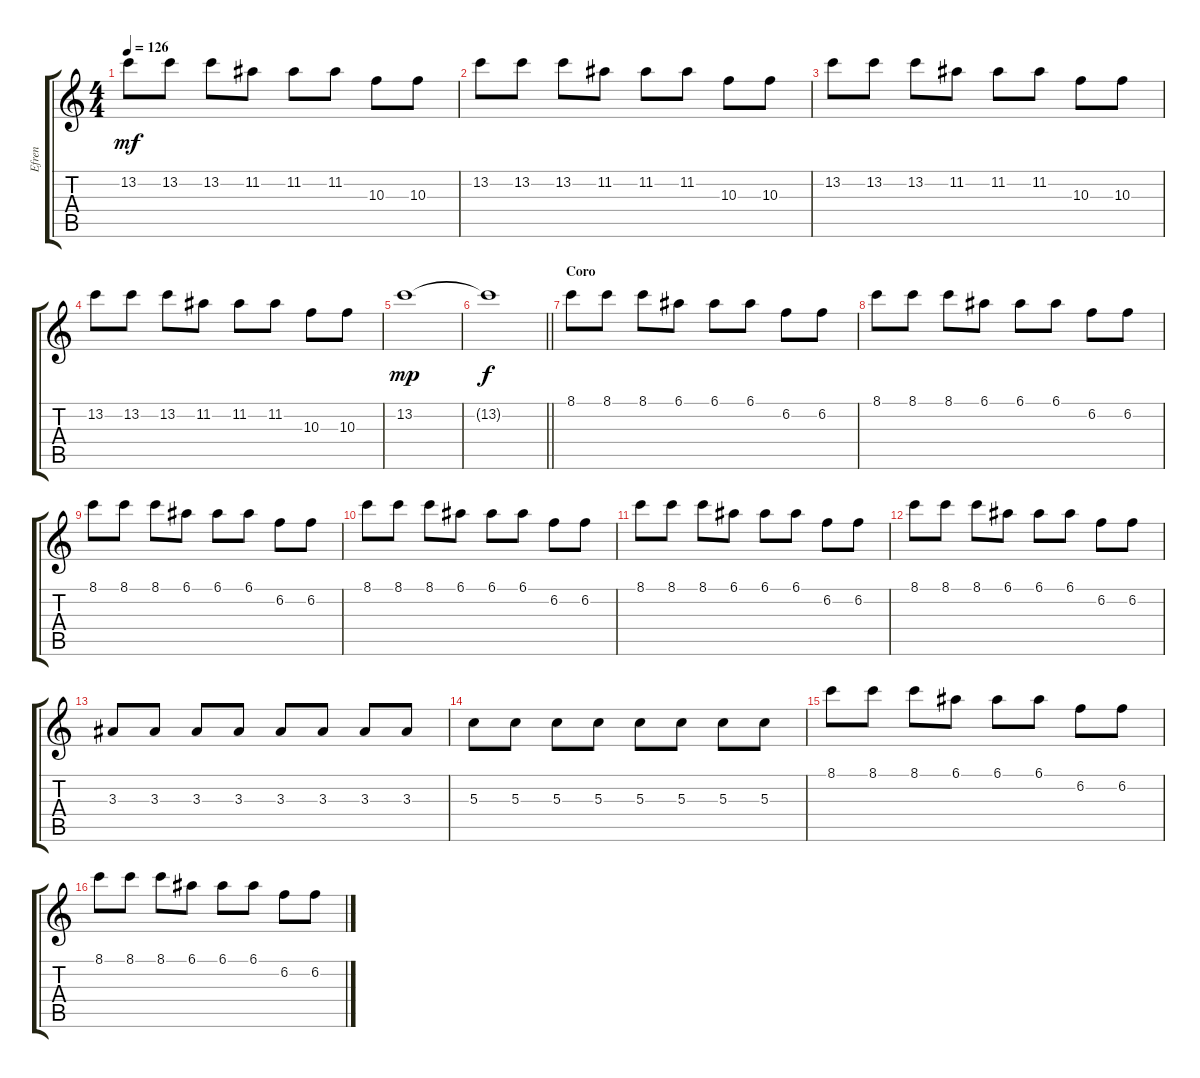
\track ("Efren" "Efren") {instrument overdrivenguitar}
\staff {score tabs}
\tuning (E4 B3 G3 D3 A2 D2) {hide}
\ts (4 4)
\tempo 126
\clef g2
\ks c
13.2.8{dy mf} 13.2.8 13.2.8 11.2.8 11.2.8 11.2.8 10.3.8 10.3.8 |
13.2.8 13.2.8 13.2.8 11.2.8 11.2.8 11.2.8 10.3.8 10.3.8 |
13.2.8 13.2.8 13.2.8 11.2.8 11.2.8 11.2.8 10.3.8 10.3.8 |
13.2.8 13.2.8 13.2.8 11.2.8 11.2.8 11.2.8 10.3.8 10.3.8 |
13.2.1{dy mp} |
\barLineRight lightlight
13.2{t}.1{dy f} |
\section ("" "Coro")
8.1.8 8.1.8 8.1.8 6.1.8 6.1.8 6.1.8 6.2.8 6.2.8 |
8.1.8 8.1.8 8.1.8 6.1.8 6.1.8 6.1.8 6.2.8 6.2.8 |
8.1.8 8.1.8 8.1.8 6.1.8 6.1.8 6.1.8 6.2.8 6.2.8 |
8.1.8 8.1.8 8.1.8 6.1.8 6.1.8 6.1.8 6.2.8 6.2.8 |
8.1.8 8.1.8 8.1.8 6.1.8 6.1.8 6.1.8 6.2.8 6.2.8 |
8.1.8 8.1.8 8.1.8 6.1.8 6.1.8 6.1.8 6.2.8 6.2.8 |
3.3.8 3.3.8 3.3.8 3.3.8 3.3.8 3.3.8 3.3.8 3.3.8 |
5.3.8 5.3.8 5.3.8 5.3.8 5.3.8 5.3.8 5.3.8 5.3.8 |
8.1.8 8.1.8 8.1.8 6.1.8 6.1.8 6.1.8 6.2.8 6.2.8 |
8.1.8 8.1.8 8.1.8 6.1.8 6.1.8 6.1.8 6.2.8 6.2.8
